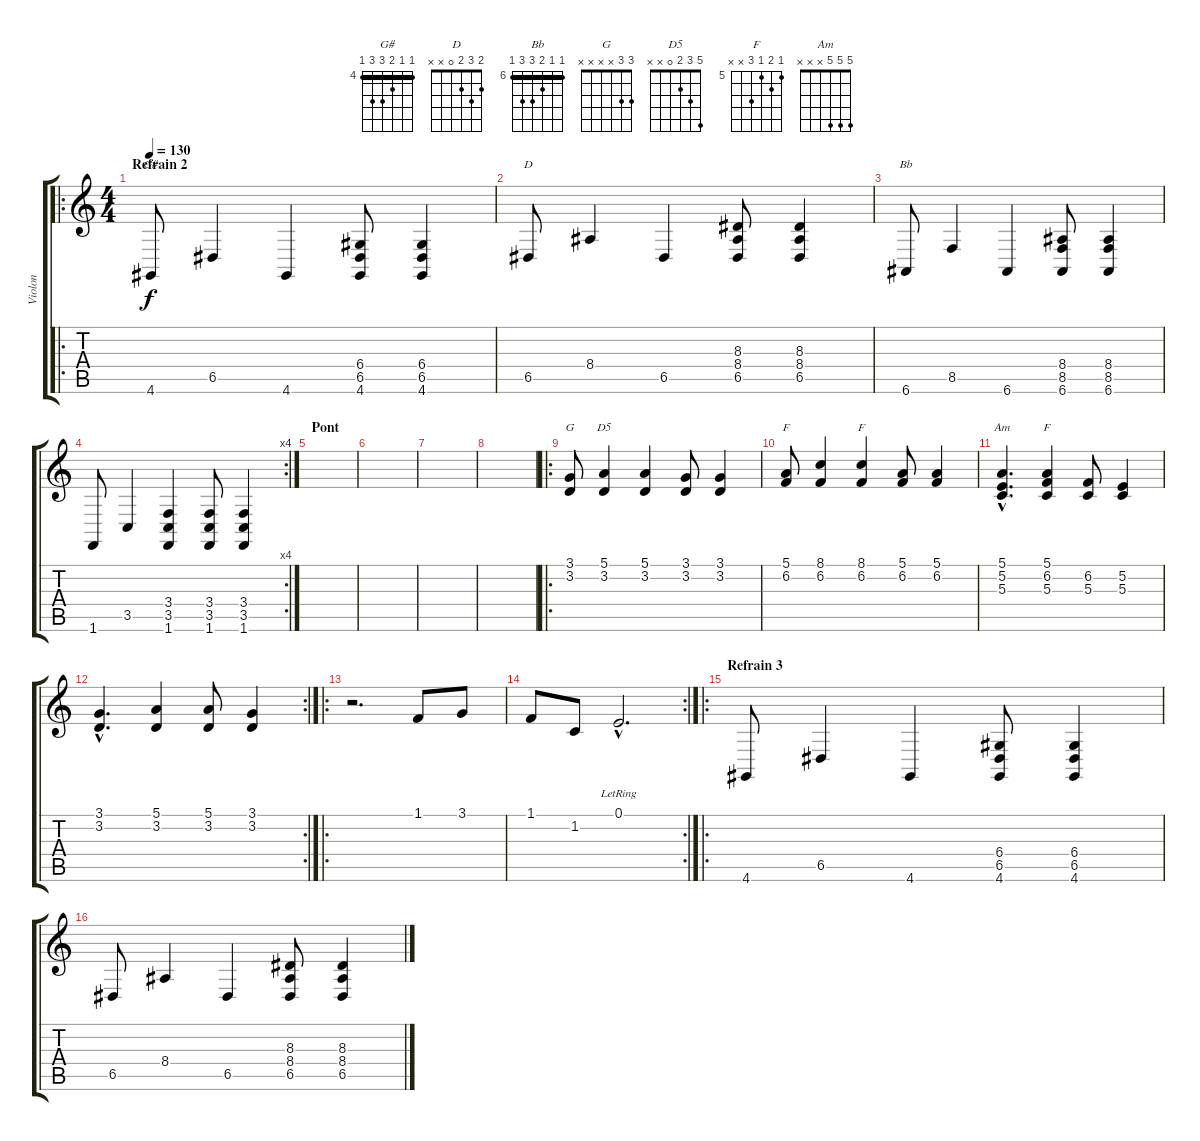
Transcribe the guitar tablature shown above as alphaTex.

\track ("Violon" "Violon") {instrument violin}
\staff {score tabs}
\tuning (E4 B3 G3 D3 A2 E2) {hide}
\chord ("G#" 4 4 5 6 6 4) {firstfret 4 barre 4}
\chord ("D" 2 3 2 0 x x)
\chord ("Bb" 6 6 7 8 8 6) {firstfret 6 barre 6}
\chord ("G" 3 3 x x x x)
\chord ("D5" 5 3 2 0 x x)
\chord ("F" 5 6 5 x x x) {firstfret 5}
\chord ("F" 8 6 5 x x x) {firstfret 5}
\chord ("Am" 5 5 5 x x x)
\chord ("F" 5 6 5 7 x x) {firstfret 5}
\ro
\ts (4 4)
\section ("" "Refrain 2")
\tempo 130
\clef g2
\ks c
4.6.8{ch "G#" dy f} 6.5.4 4.6.4 (6.4 6.5 4.6).8 (6.4 6.5 4.6).4 |
6.5.8{ch "D"} 8.4.4 6.5.4 (8.3 8.4 6.5).8 (8.3 8.4 6.5).4 |
6.6.8{ch "Bb"} 8.5.4 6.6.4 (8.4 8.5 6.6).8 (8.4 8.5 6.6).4 |
\rc 4
1.6.8 3.5.4 (3.4 3.5 1.6).4 (3.4 3.5 1.6).8 (3.4 3.5 1.6).4 |
\section ("" "Pont")
|
|
|
|
\ro
(3.1 3.2).8{ch "G"} (5.1 3.2).4{ch "D5"} (5.1 3.2).4 (3.1 3.2).8 (3.1 3.2).4 |
(5.1 6.2).8{ch "F"} (8.1 6.2).4 (8.1 6.2).4{ch "F"} (5.1 6.2).8 (5.1 6.2).4 |
(5.1{hac} 5.2{hac} 5.3).4{d ch "Am"} (5.1 6.2 5.3).4{ch "F"} (6.2 5.3).8 (5.2 5.3).4 |
\rc 2
(3.1{hac} 3.2{hac}).4{d} (5.1 3.2).4 (5.1 3.2).8 (3.1 3.2).4 |
\ro
r.2{d} 1.1.8 3.1.8 |
\rc 2
1.1.8 1.2.8 0.1{hac lr}.2{d} |
\ro
\section ("" "Refrain 3")
4.6.8 6.5.4 4.6.4 (6.4 6.5 4.6).8 (6.4 6.5 4.6).4 |
6.5.8 8.4.4 6.5.4 (8.3 8.4 6.5).8 (8.3 8.4 6.5).4
